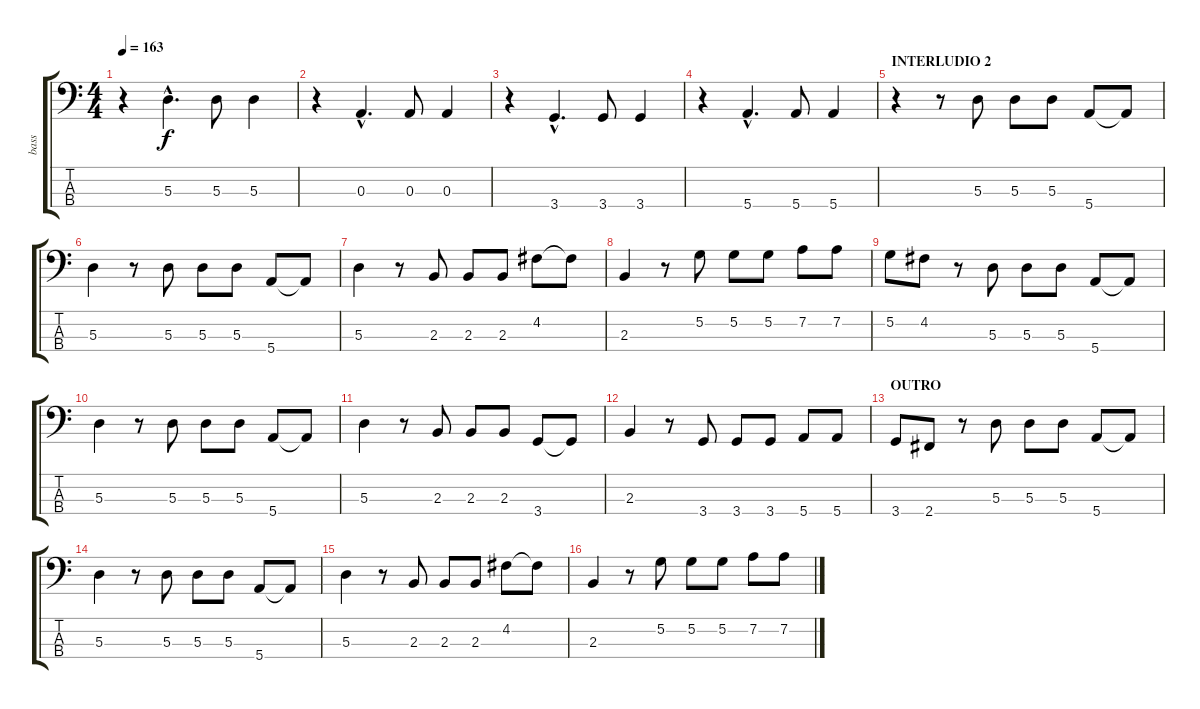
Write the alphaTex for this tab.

\track ("bass" "bass") {instrument electricbassfinger}
\staff {score tabs}
\tuning (G2 D2 A1 E1) {hide}
\ts (4 4)
\tempo 163
\clef f4
\ks c
r.4{dy f} 5.3{hac}.4{d} 5.3.8 5.3.4 |
r.4 0.3{hac}.4{d} 0.3.8 0.3.4 |
r.4 3.4{hac}.4{d} 3.4.8 3.4.4 |
r.4 5.4{hac}.4{d} 5.4.8 5.4.4 |
\section ("" "INTERLUDIO 2")
r.4 r.8 5.3.8 5.3.8 5.3.8 5.4.8 5.4{t}.8 |
5.3.4 r.8 5.3.8 5.3.8 5.3.8 5.4.8 5.4{t}.8 |
5.3.4 r.8 2.3.8 2.3.8 2.3.8 4.2.8 4.2{t}.8 |
2.3.4 r.8 5.2.8 5.2.8 5.2.8 7.2.8 7.2.8 |
5.2.8 4.2.8 r.8 5.3.8 5.3.8 5.3.8 5.4.8 5.4{t}.8 |
5.3.4 r.8 5.3.8 5.3.8 5.3.8 5.4.8 5.4{t}.8 |
5.3.4 r.8 2.3.8 2.3.8 2.3.8 3.4.8 3.4{t}.8 |
2.3.4 r.8 3.4.8 3.4.8 3.4.8 5.4.8 5.4.8 |
\section ("" "OUTRO")
3.4.8 2.4.8 r.8 5.3.8 5.3.8 5.3.8 5.4.8 5.4{t}.8 |
5.3.4 r.8 5.3.8 5.3.8 5.3.8 5.4.8 5.4{t}.8 |
5.3.4 r.8 2.3.8 2.3.8 2.3.8 4.2.8 4.2{t}.8 |
2.3.4 r.8 5.2.8 5.2.8 5.2.8 7.2.8 7.2.8
